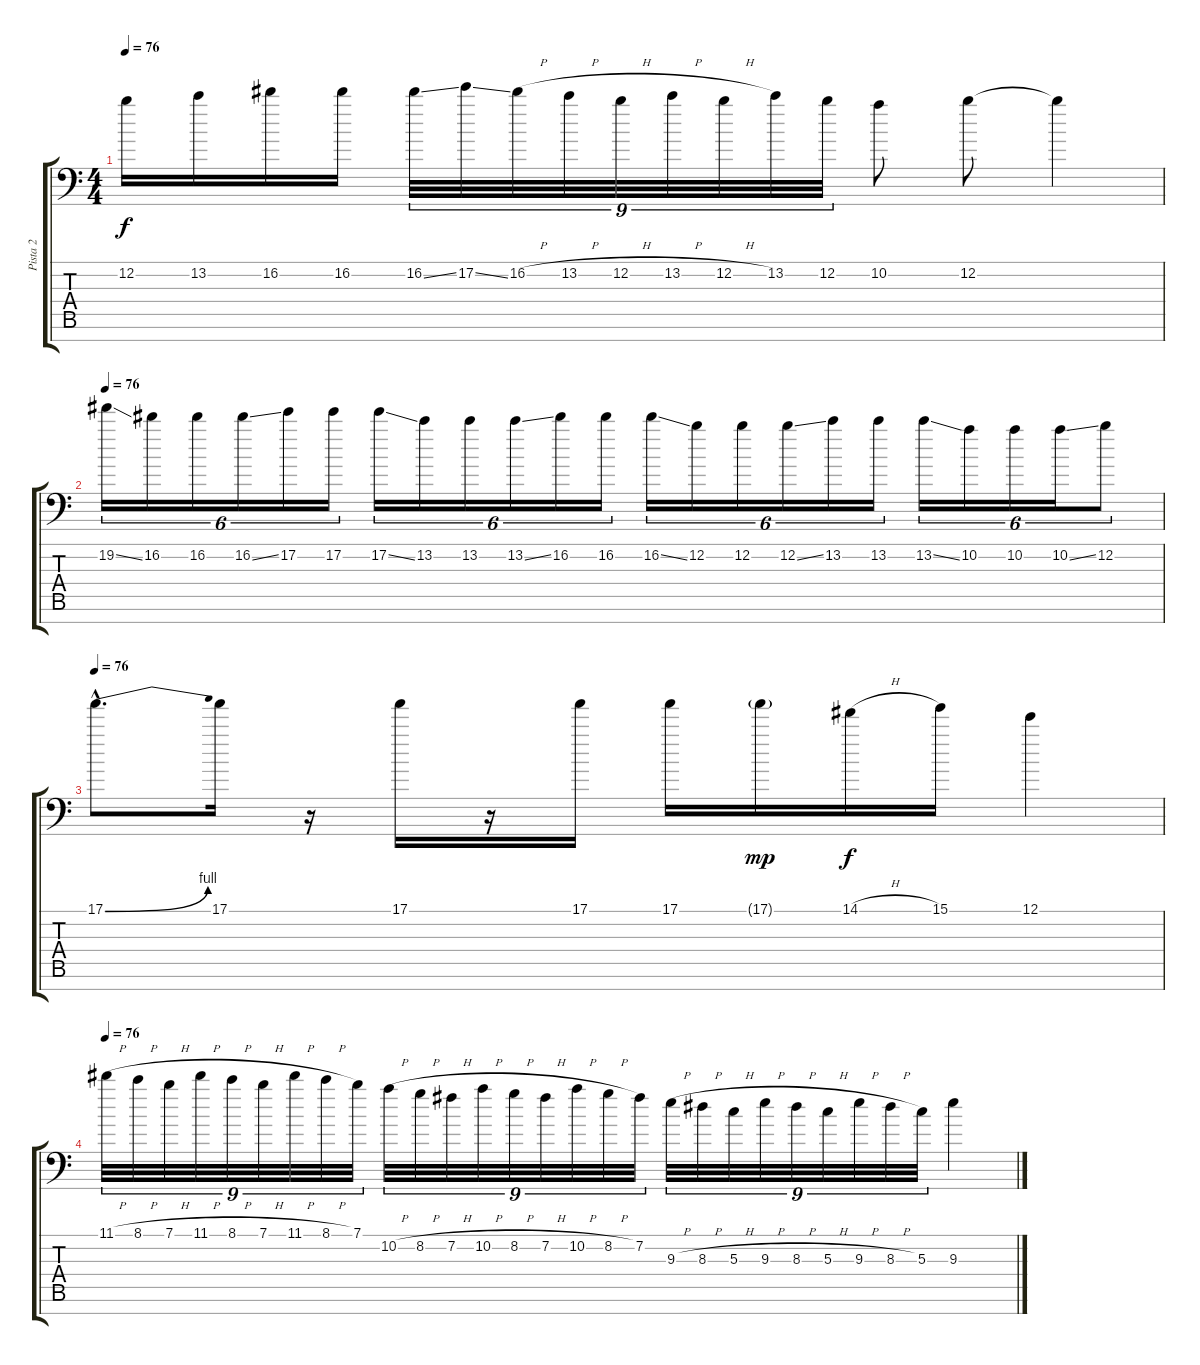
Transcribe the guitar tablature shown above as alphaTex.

\track ("Pista 2" "Pista 2") {instrument overdrivenguitar}
\staff {score tabs}
\tuning (E4 B3 G3 D3 A2 E2 C-1) {hide}
\ts (4 4)
\tempo 76
\clef f4
\ks c
12.2.16{dy f} 13.2.16 16.2.16 16.2.16 16.2{ss}.32{tu (9 8)} 17.2{ss}.32{tu (9 8)} 16.2{h}.32{tu (9 8)} 13.2{h}.32{tu (9 8)} 12.2{h}.32{tu (9 8)} 13.2{h}.32{tu (9 8)} 12.2{h}.32{tu (9 8)} 13.2.32{tu (9 8)} 12.2.32{tu (9 8)} 10.2.8 12.2.8 12.2{t}.4 |
\tempo 76
19.2{ss}.16{tu (6 4)} 16.2.16{tu (6 4)} 16.2.16{tu (6 4)} 16.2{ss}.16{tu (6 4)} 17.2.16{tu (6 4)} 17.2.16{tu (6 4)} 17.2{ss}.16{tu (6 4)} 13.2.16{tu (6 4)} 13.2.16{tu (6 4)} 13.2{ss}.16{tu (6 4)} 16.2.16{tu (6 4)} 16.2.16{tu (6 4)} 16.2{ss}.16{tu (6 4)} 12.2.16{tu (6 4)} 12.2.16{tu (6 4)} 12.2{ss}.16{tu (6 4)} 13.2.16{tu (6 4)} 13.2.16{tu (6 4)} 13.2{ss}.16{tu (6 4)} 10.2.16{tu (6 4)} 10.2.16{tu (6 4)} 10.2{ss}.16{tu (6 4)} 12.2.8{tu (6 4)} |
\tempo 76
17.1{be (bend 0 0 60 4) hac}.8{d} 17.1.16 r.16 17.1.16 r.16 17.1.16 17.1.16 17.1{g}.16{dy mp} 14.1{h}.16{dy f} 15.1.16 12.1.4 |
\tempo 76
11.1{h}.32{tu (9 8)} 8.1{h}.32{tu (9 8)} 7.1{h}.32{tu (9 8)} 11.1{h}.32{tu (9 8)} 8.1{h}.32{tu (9 8)} 7.1{h}.32{tu (9 8)} 11.1{h}.32{tu (9 8)} 8.1{h}.32{tu (9 8)} 7.1.32{tu (9 8)} 10.2{h}.32{tu (9 8)} 8.2{h}.32{tu (9 8)} 7.2{h}.32{tu (9 8)} 10.2{h}.32{tu (9 8)} 8.2{h}.32{tu (9 8)} 7.2{h}.32{tu (9 8)} 10.2{h}.32{tu (9 8)} 8.2{h}.32{tu (9 8)} 7.2.32{tu (9 8)} 9.3{h}.32{tu (9 8)} 8.3{h}.32{tu (9 8)} 5.3{h}.32{tu (9 8)} 9.3{h}.32{tu (9 8)} 8.3{h}.32{tu (9 8)} 5.3{h}.32{tu (9 8)} 9.3{h}.32{tu (9 8)} 8.3{h}.32{tu (9 8)} 5.3.32{tu (9 8)} 9.3.4
